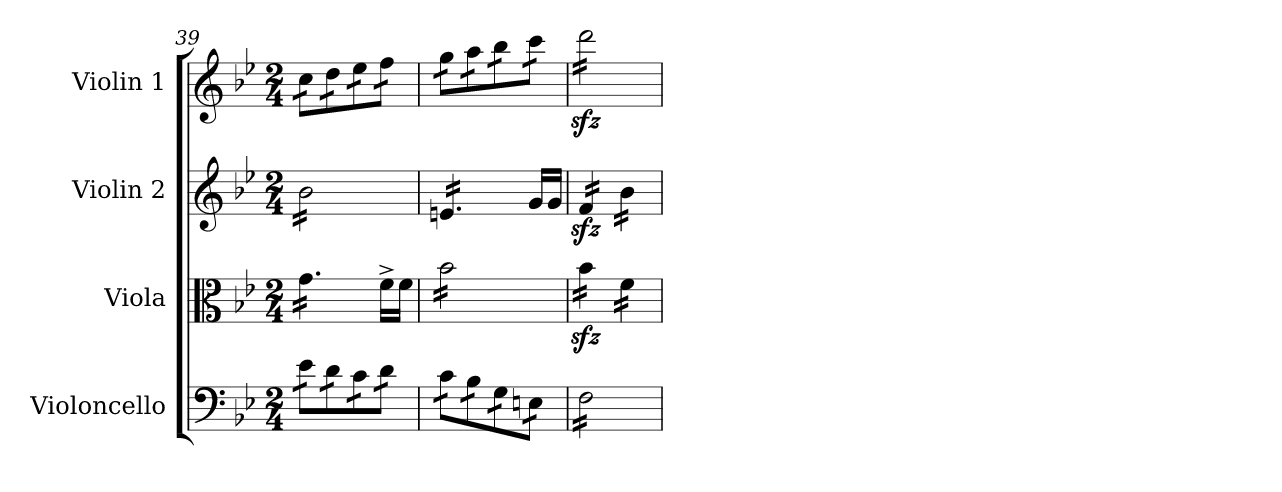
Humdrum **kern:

**kern	**kern	**kern	**kern
*part4	*part3	*part2	*part1
*staff4	*staff3	*staff2	*staff1
*I"Violoncello	*I"Viola	*I"Violin 2	*I"Violin 1
*I'Vc	*I'Vla	*I'Vln	*I'Vln
*clefF4	*clefC3	*clefG2	*clefG2
*k[b-e-]	*k[b-e-]	*k[b-e-]	*k[b-e-]
*M2/4	*M2/4	*M2/4	*M2/4
=39	=39	=39	=39
*tremolo	*	*	*
*	*tremolo	*	*
*	*	*tremolo	*
*	*	*	*tremolo
16e-\LL	16g\LL	16b-\LL	16cc\LL
16e-\	16g\	16b-\	16cc\
16d\	16g\	16b-\	16dd\
16d\	16g\	16b-\	16dd\
16c\	16g\	16b-\	16ee-\
16c\	16g\JJ	16b-\	16ee-\
*	*Xtremolo	*	*
16d\	16f^\LL	16b-\	16ff\
16d\JJ	16f\JJ	16b-\JJ	16ff\JJ
!!LO:PB:g=z
=40	=40	=40	=40
*	*tremolo	*	*
16c\LL	16b-\LL	16en/LL	16gg\LL
16c\	16b-\	16en/	16gg\
16B-\	16b-\	16en/	16aa\
16B-\	16b-\	16en/	16aa\
16G\	16b-\	16en/	16bb-\
16G\	16b-\	16en/JJ	16bb-\
*	*	*Xtremolo	*
16En\	16b-\	16g/LL	16ccc\
16En\JJ	16b-\JJ	16g/JJ	16ccc\JJ
=41	=41	=41	=41
*	*	*tremolo	*
16F\LL	16b-zz<\LL	16fzz</LL	16dddzz<\LL
16F\	16b-zz<\	16fzz</	16dddzz<\
16F\	16b-zz<\	16fzz</	16dddzz<\
16F\	16b-zz<\JJ	16fzz</JJ	16dddzz<\
16F\	16f\LL	16b-\LL	16dddzz<\
16F\	16f\	16b-\	16dddzz<\
16F\	16f\	16b-\	16dddzz<\
16F\JJ	16f\JJ	16b-\JJ	16dddzz<\JJ
*	*	*	*Xtremolo
*	*	*Xtremolo	*
*	*Xtremolo	*	*
*Xtremolo	*	*	*
=	=	=	=
*-	*-	*-	*-
